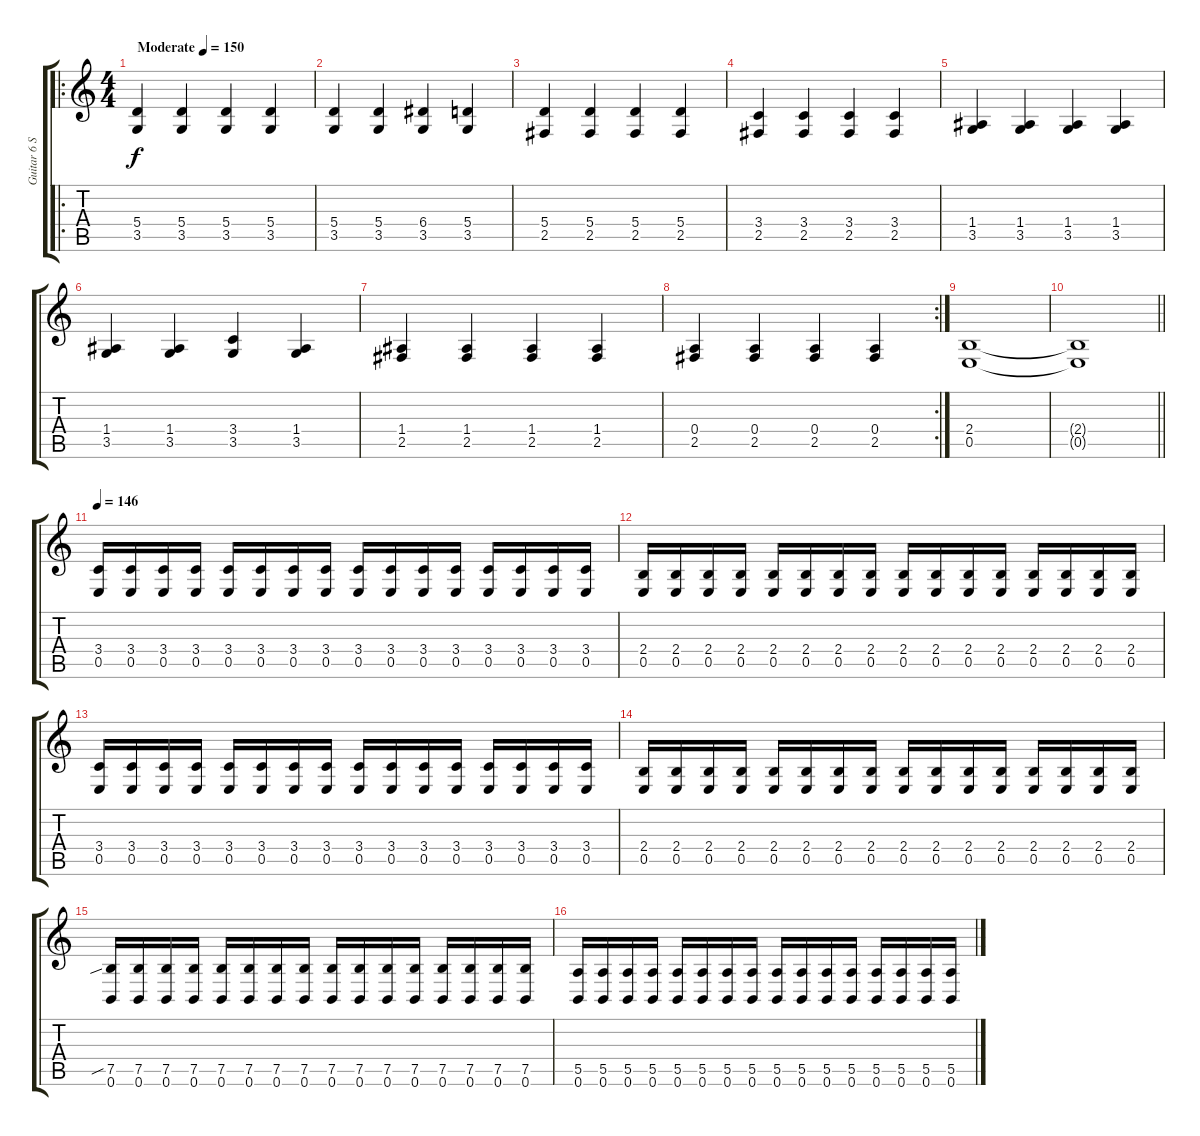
\track ("Guitar 6 Strings Arrangement" "Guitar 6 S") {instrument distortionguitar}
\staff {score tabs}
\tuning (B3 Gb3 D3 A2 E2 B1) {hide}
\ro
\ts (4 4)
\tempo (150 "Moderate")
\clef g2
\ks c
(5.4 3.5).4{dy f instrument distortionguitar} (5.4 3.5).4 (5.4 3.5).4 (5.4 3.5).4 |
(5.4 3.5).4 (5.4 3.5).4 (6.4 3.5).4 (5.4 3.5).4 |
(5.4 2.5).4 (5.4 2.5).4 (5.4 2.5).4 (5.4 2.5).4 |
(3.4 2.5).4 (3.4 2.5).4 (3.4 2.5).4 (3.4 2.5).4 |
(1.4 3.5).4 (1.4 3.5).4 (1.4 3.5).4 (1.4 3.5).4 |
(1.4 3.5).4 (1.4 3.5).4 (3.4 3.5).4 (1.4 3.5).4 |
(1.4 2.5).4 (1.4 2.5).4 (1.4 2.5).4 (1.4 2.5).4 |
\rc 2
(0.4 2.5).4 (0.4 2.5).4 (0.4 2.5).4 (0.4 2.5).4 |
(2.4 0.5).1 |
\barLineRight lightlight
(2.4{t} 0.5{t}).1 |
\tempo 146
(3.4 0.5).16 (3.4 0.5).16 (3.4 0.5).16 (3.4 0.5).16 (3.4 0.5).16 (3.4 0.5).16 (3.4 0.5).16 (3.4 0.5).16 (3.4 0.5).16 (3.4 0.5).16 (3.4 0.5).16 (3.4 0.5).16 (3.4 0.5).16 (3.4 0.5).16 (3.4 0.5).16 (3.4 0.5).16 |
(2.4 0.5).16 (2.4 0.5).16 (2.4 0.5).16 (2.4 0.5).16 (2.4 0.5).16 (2.4 0.5).16 (2.4 0.5).16 (2.4 0.5).16 (2.4 0.5).16 (2.4 0.5).16 (2.4 0.5).16 (2.4 0.5).16 (2.4 0.5).16 (2.4 0.5).16 (2.4 0.5).16 (2.4 0.5).16 |
(3.4 0.5).16 (3.4 0.5).16 (3.4 0.5).16 (3.4 0.5).16 (3.4 0.5).16 (3.4 0.5).16 (3.4 0.5).16 (3.4 0.5).16 (3.4 0.5).16 (3.4 0.5).16 (3.4 0.5).16 (3.4 0.5).16 (3.4 0.5).16 (3.4 0.5).16 (3.4 0.5).16 (3.4 0.5).16 |
(2.4 0.5).16 (2.4 0.5).16 (2.4 0.5).16 (2.4 0.5).16 (2.4 0.5).16 (2.4 0.5).16 (2.4 0.5).16 (2.4 0.5).16 (2.4 0.5).16 (2.4 0.5).16 (2.4 0.5).16 (2.4 0.5).16 (2.4 0.5).16 (2.4 0.5).16 (2.4 0.5).16 (2.4 0.5).16 |
(7.5{sib} 0.6).16 (7.5 0.6).16 (7.5 0.6).16 (7.5 0.6).16 (7.5 0.6).16 (7.5 0.6).16 (7.5 0.6).16 (7.5 0.6).16 (7.5 0.6).16 (7.5 0.6).16 (7.5 0.6).16 (7.5 0.6).16 (7.5 0.6).16 (7.5 0.6).16 (7.5 0.6).16 (7.5 0.6).16 |
(5.5 0.6).16 (5.5 0.6).16 (5.5 0.6).16 (5.5 0.6).16 (5.5 0.6).16 (5.5 0.6).16 (5.5 0.6).16 (5.5 0.6).16 (5.5 0.6).16 (5.5 0.6).16 (5.5 0.6).16 (5.5 0.6).16 (5.5 0.6).16 (5.5 0.6).16 (5.5 0.6).16 (5.5 0.6).16
